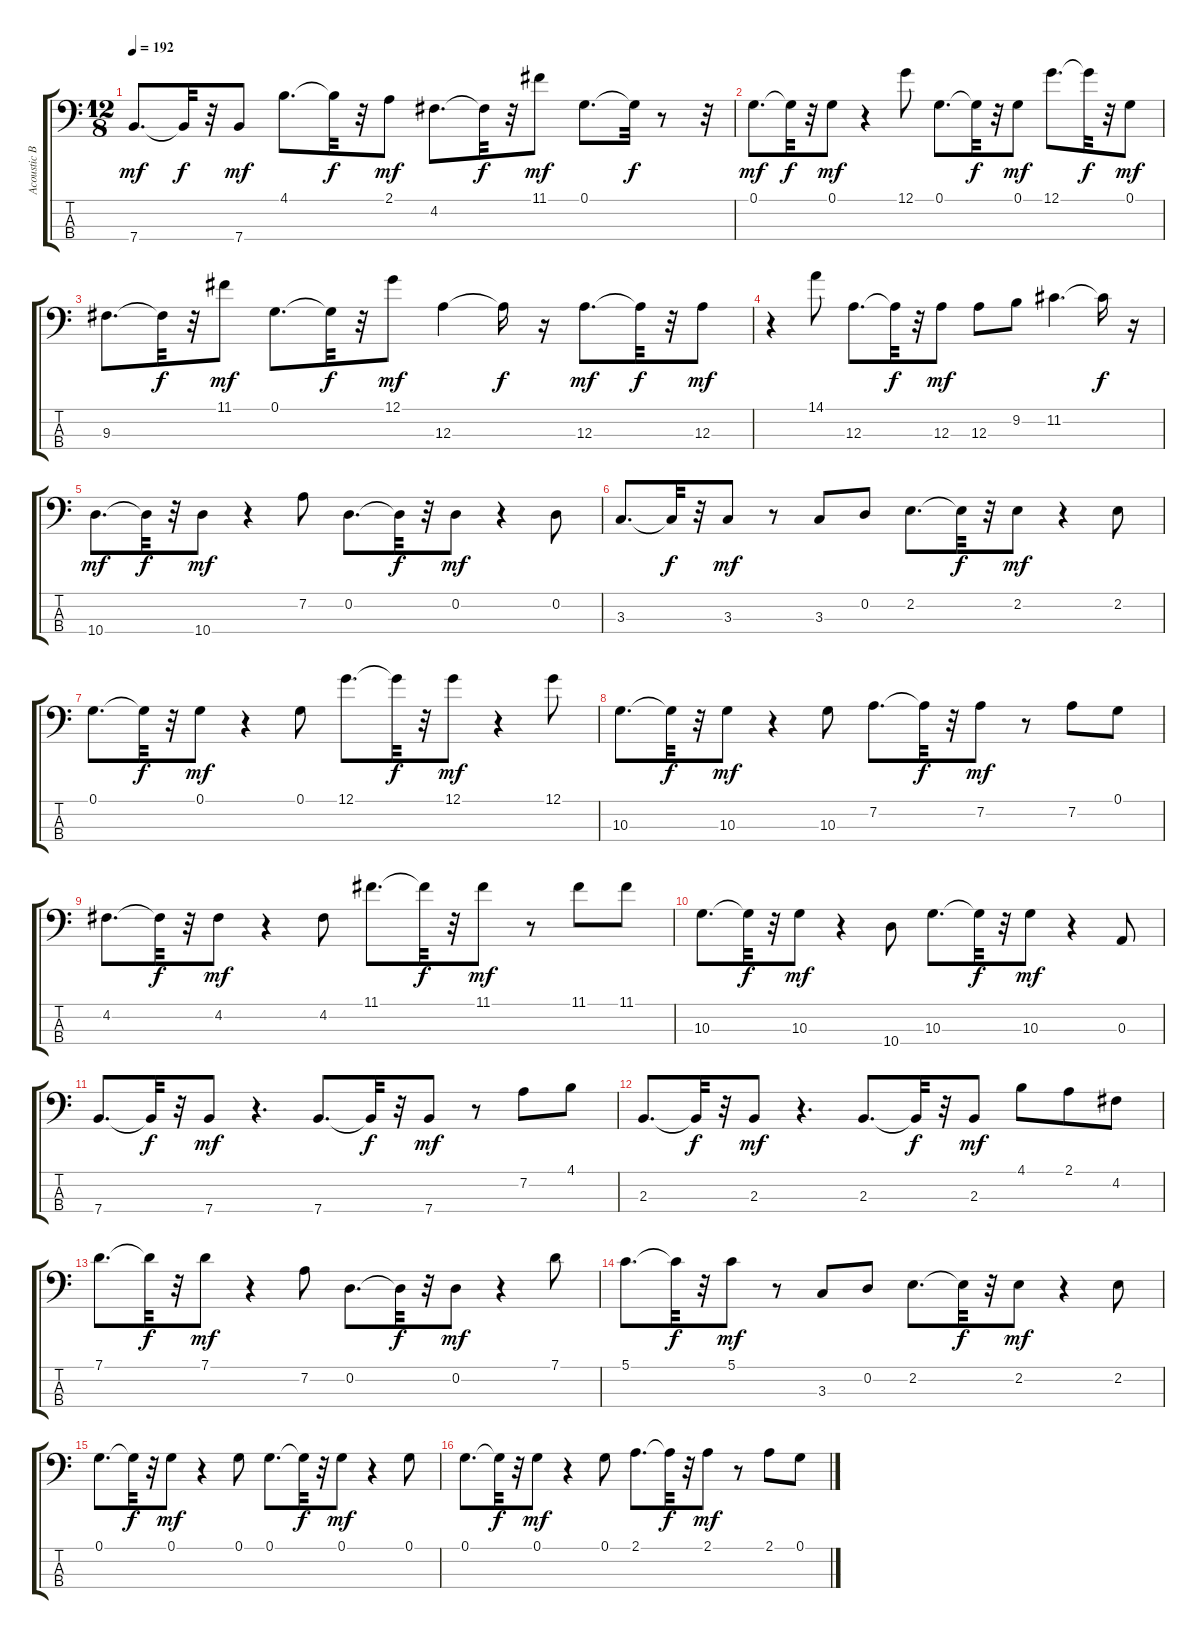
\track ("Acoustic Bass" "Acoustic B") {instrument acousticbass}
\staff {score tabs}
\tuning (G2 D2 A1 E1) {hide}
\ts (12 8)
\tempo 192
\clef f4
\ks c
7.4.8{d dy mf} 7.4{t}.32{dy f} r.32 7.4.8{dy mf} 4.1.8{d} 4.1{t}.32{dy f} r.32 2.1.8{dy mf} 4.2.8{d} 4.2{t}.32{dy f} r.32 11.1.8{dy mf} 0.1.8{d} 0.1{t}.32{dy f} r.8 r.32 |
0.1.8{d dy mf} 0.1{t}.32{dy f} r.32 0.1.8{dy mf} r.4 12.1.8 0.1.8{d} 0.1{t}.32{dy f} r.32 0.1.8{dy mf} 12.1.8{d} 12.1{t}.32{dy f} r.32 0.1.8{dy mf} |
9.3.8{d} 9.3{t}.32{dy f} r.32 11.1.8{dy mf} 0.1.8{d} 0.1{t}.32{dy f} r.32 12.1.8{dy mf} 12.3.4 12.3{t}.16{dy f} r.16 12.3.8{d dy mf} 12.3{t}.32{dy f} r.32 12.3.8{dy mf} |
r.4 14.1.8 12.3.8{d} 12.3{t}.32{dy f} r.32 12.3.8{dy mf} 12.3.8 9.2.8 11.2.4{d} 11.2{t}.16{dy f} r.16 |
10.4.8{d dy mf} 10.4{t}.32{dy f} r.32 10.4.8{dy mf} r.4 7.2.8 0.2.8{d} 0.2{t}.32{dy f} r.32 0.2.8{dy mf} r.4 0.2.8 |
3.3.8{d} 3.3{t}.32{dy f} r.32 3.3.8{dy mf} r.8 3.3.8 0.2.8 2.2.8{d} 2.2{t}.32{dy f} r.32 2.2.8{dy mf} r.4 2.2.8 |
0.1.8{d} 0.1{t}.32{dy f} r.32 0.1.8{dy mf} r.4 0.1.8 12.1.8{d} 12.1{t}.32{dy f} r.32 12.1.8{dy mf} r.4 12.1.8 |
10.3.8{d} 10.3{t}.32{dy f} r.32 10.3.8{dy mf} r.4 10.3.8 7.2.8{d} 7.2{t}.32{dy f} r.32 7.2.8{dy mf} r.8 7.2.8 0.1.8 |
4.2.8{d} 4.2{t}.32{dy f} r.32 4.2.8{dy mf} r.4 4.2.8 11.1.8{d} 11.1{t}.32{dy f} r.32 11.1.8{dy mf} r.8 11.1.8 11.1.8 |
10.3.8{d} 10.3{t}.32{dy f} r.32 10.3.8{dy mf} r.4 10.4.8 10.3.8{d} 10.3{t}.32{dy f} r.32 10.3.8{dy mf} r.4 0.3.8 |
7.4.8{d} 7.4{t}.32{dy f} r.32 7.4.8{dy mf} r.4{d} 7.4.8{d} 7.4{t}.32{dy f} r.32 7.4.8{dy mf} r.8 7.2.8 4.1.8 |
2.3.8{d} 2.3{t}.32{dy f} r.32 2.3.8{dy mf} r.4{d} 2.3.8{d} 2.3{t}.32{dy f} r.32 2.3.8{dy mf} 4.1.8 2.1.8 4.2.8 |
7.1.8{d} 7.1{t}.32{dy f} r.32 7.1.8{dy mf} r.4 7.2.8 0.2.8{d} 0.2{t}.32{dy f} r.32 0.2.8{dy mf} r.4 7.1.8 |
5.1.8{d} 5.1{t}.32{dy f} r.32 5.1.8{dy mf} r.8 3.3.8 0.2.8 2.2.8{d} 2.2{t}.32{dy f} r.32 2.2.8{dy mf} r.4 2.2.8 |
0.1.8{d} 0.1{t}.32{dy f} r.32 0.1.8{dy mf} r.4 0.1.8 0.1.8{d} 0.1{t}.32{dy f} r.32 0.1.8{dy mf} r.4 0.1.8 |
0.1.8{d} 0.1{t}.32{dy f} r.32 0.1.8{dy mf} r.4 0.1.8 2.1.8{d} 2.1{t}.32{dy f} r.32 2.1.8{dy mf} r.8 2.1.8 0.1.8
